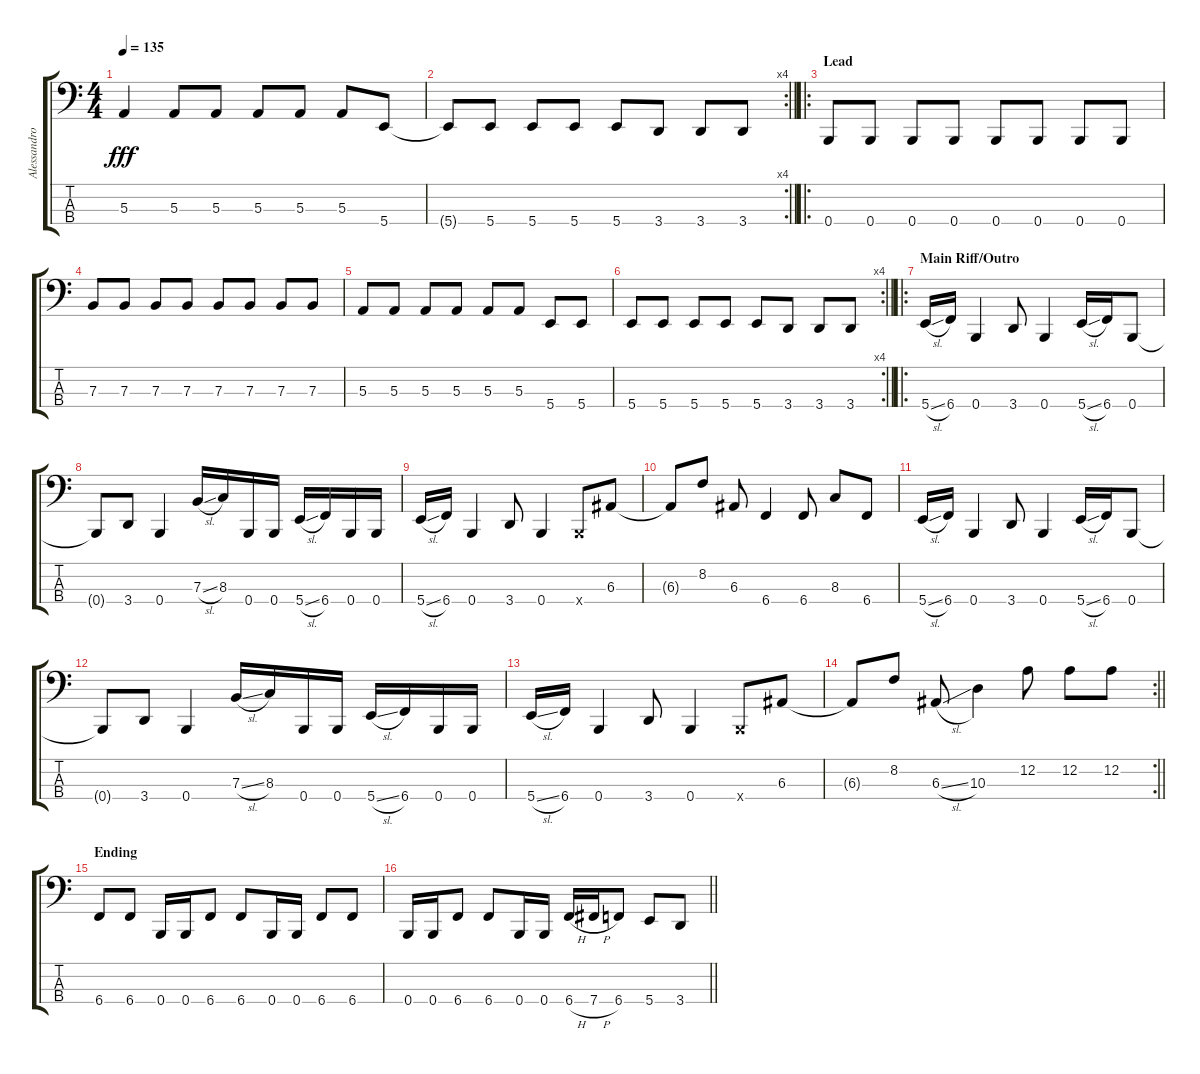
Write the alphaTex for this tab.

\track ("Alessandro Comerio (Bass)" "Alessandro") {instrument electricbasspick}
\staff {score tabs}
\tuning (D2 A1 E1 B0) {hide}
\ts (4 4)
\tempo 135
\clef f4
\ks c
5.3.4{dy fff} 5.3.8 5.3.8 5.3.8 5.3.8 5.3.8 5.4.8 |
\rc 4
\barLineRight lightlight
5.4{t}.8 5.4.8 5.4.8 5.4.8 5.4.8 3.4.8 3.4.8 3.4.8 |
\ro
\section ("" "Lead")
0.4.8 0.4.8 0.4.8 0.4.8 0.4.8 0.4.8 0.4.8 0.4.8 |
7.3.8 7.3.8 7.3.8 7.3.8 7.3.8 7.3.8 7.3.8 7.3.8 |
5.3.8 5.3.8 5.3.8 5.3.8 5.3.8 5.3.8 5.4.8 5.4.8 |
\rc 4
\barLineRight lightlight
5.4.8 5.4.8 5.4.8 5.4.8 5.4.8 3.4.8 3.4.8 3.4.8 |
\ro
\section ("" "Main Riff/Outro")
5.4{sl}.16 6.4.16 0.4.4 3.4.8 0.4.4 5.4{sl}.16 6.4.16 0.4.8 |
0.4{t}.8 3.4.8 0.4.4 7.3{sl}.16 8.3.16 0.4.16 0.4.16 5.4{sl}.16 6.4.16 0.4.16 0.4.16 |
5.4{sl}.16 6.4.16 0.4.4 3.4.8 0.4.4 0.4{x}.8 6.3.8 |
6.3{t}.8 8.2.8 6.3.8 6.4.4 6.4.8 8.3.8 6.4.8 |
5.4{sl}.16 6.4.16 0.4.4 3.4.8 0.4.4 5.4{sl}.16 6.4.16 0.4.8 |
0.4{t}.8 3.4.8 0.4.4 7.3{sl}.16 8.3.16 0.4.16 0.4.16 5.4{sl}.16 6.4.16 0.4.16 0.4.16 |
5.4{sl}.16 6.4.16 0.4.4 3.4.8 0.4.4 0.4{x}.8 6.3.8 |
\rc 2
\barLineRight lightlight
6.3{t}.8 8.2.8 6.3{sl}.8 10.3.4 12.2.8 12.2.8 12.2.8 |
\section ("" "Ending")
6.4.8 6.4.8 0.4.16 0.4.16 6.4.8 6.4.8 0.4.16 0.4.16 6.4.8 6.4.8 |
\barLineRight lightlight
0.4.16 0.4.16 6.4.8 6.4.8 0.4.16 0.4.16 6.4{h}.16 7.4{h}.16 6.4.8 5.4.8 3.4.8
